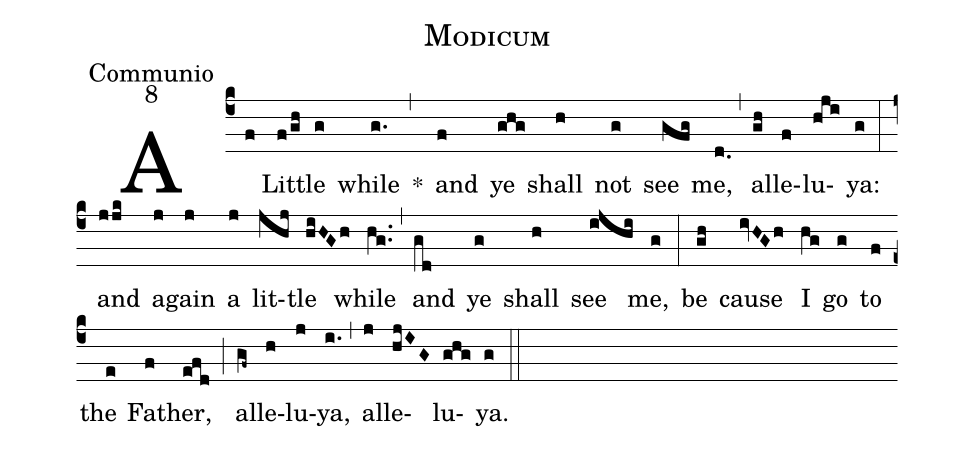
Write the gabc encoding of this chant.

name:Modicum;
office-part:Communio;
mode:8;
%%
(c4) A(f) Lit(f/gh)tle(g) while(g.) *(,) and(f) ye(ghg) shall(h) not(g) see(gfg) me,(d.0) (,) al(gh)le(f)lu(hji)ya:(g) (:) and(jjk) a(j)gain(j) a(j) lit(jhj)tle(hiHGh) while(hg..) (,) and(gd) ye(g) shall(h) see(ijhi) me,(g) (:) be(gh) cause(ivHGh) I(hg) go(g) to(f) the(e) Fa(f)ther,(efd) (;) al(gf~)le(h)lu(j)ya,(i.) (,) al(j)le(hjIG)lu(ghg)ya.(g) (::)
